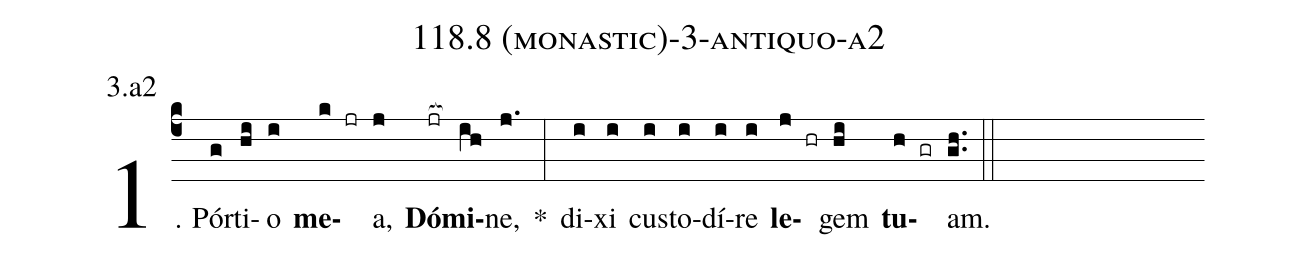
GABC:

name: 118.8 (monastic)-3-antiquo-a2;
annotation: 3.a2;
%%
(c4)1. Pór(g)ti(hi)o(i) <b>me</b>(k jr)a,(j) <b>Dó</b>(jr[ocb:1{])<b>mi</b>(ih[ocb:0}])ne,(j.) *(:) di(i)xi(i) cus(i)to(i)dí(i)re(i) <b>le</b>(j hr)gem(hi) <b>tu</b>(h gr)am.(gh..) (::)
